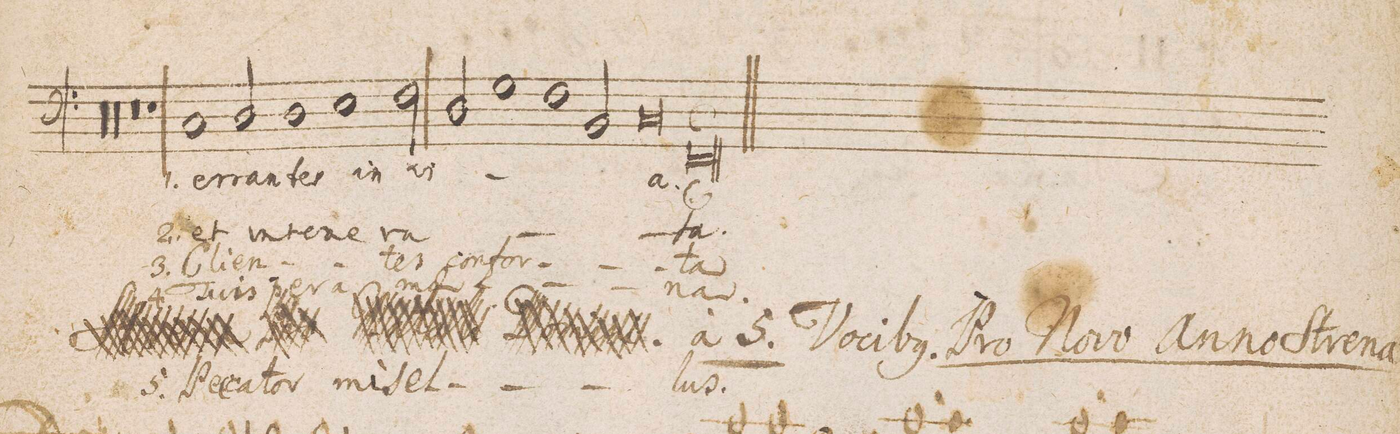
**kern	**text	**text	**text	**text	**text
*I"Baſso a 5. vel. 4.	*	*	*	*	*
*clefF4	*	*	*	*	*
*k[b-]	*	*	*	*	*
*met(c|)	*	*	*	*	*
*M2/2	*	*	*	*	*
00r	.	.	.	.	.
=20-	=20-	=20-	=20-	=20-	=20-
=21-	=21-	=21-	=21-	=21-	=21-
00r	.	.	.	.	.
=22-	=22-	=22-	=22-	=22-	=22-
=23-	=23-	=23-	=23-	=23-	=23-
0r	.	.	.	.	.
=24-	=24-	=24-	=24-	=24-	=24-
1r	.	.	.	.	.
1C/	1. er-	2. et	3. Cli-	4. Tu-	5. Pec-
=25-	=25-	=25-	=25-	=25-	=25-
2D/	-ran-	in-	-en-	-is	-ca-
1D/	-tes	-te-	.	per	-tor
1E\	in	-me-	.	a-	mi-
=26-	=26-	=26-	=26-	=26-	=26-
2F\	vi-	-ra-	-tes	-m(a)e-	-sel-
2D/	.	.	con-	.	.
1G\	.	.	-for-	.	.
=27-	=27-	=27-	=27-	=27-	=27-
1F\	.	.	.	.	.
2BB-/	.	.	.	.	.
=28-	=28-	=28-	=28-	=28-	=28-
0C/	.	.	.	.	.
=29-	=29-	=29-	=29-	=29-	=29-
00FF/;;	-a.	-ta.	-ta	-na.	-lus.
==	==	==	==	==	==
*-	*-	*-	*-	*-	*-
